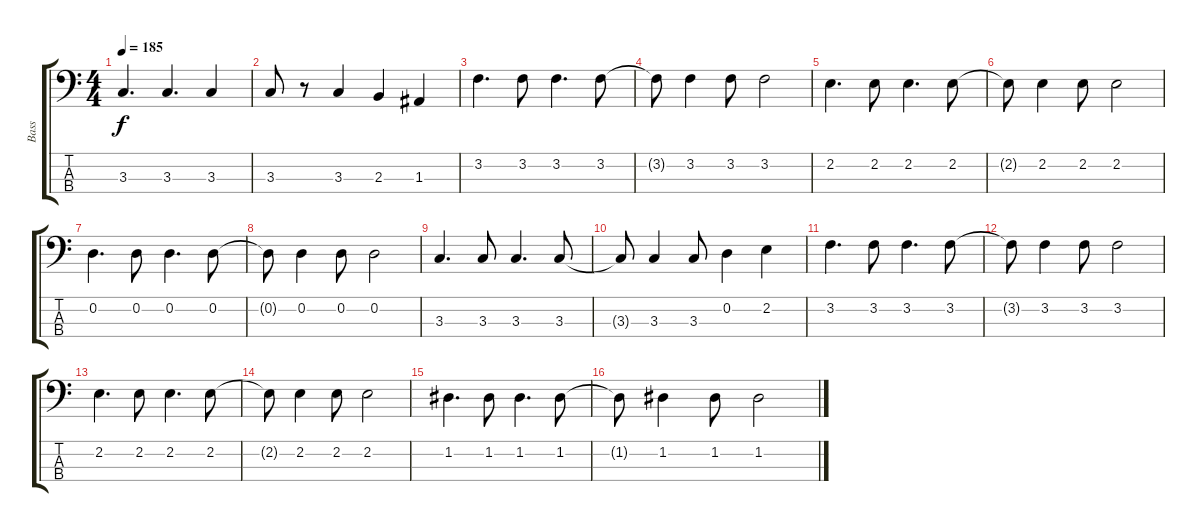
\track ("Bass" "Bass") {instrument electricbassfinger}
\staff {score tabs}
\tuning (G2 D2 A1 E1) {hide}
\ts (4 4)
\tempo 185
\clef f4
\ks c
3.3.4{d dy f} 3.3.4{d} 3.3.4 |
3.3.8 r.8 3.3.4 2.3.4 1.3.4 |
3.2.4{d} 3.2.8 3.2.4{d} 3.2.8 |
3.2{t}.8 3.2.4 3.2.8 3.2.2 |
2.2.4{d} 2.2.8 2.2.4{d} 2.2.8 |
2.2{t}.8 2.2.4 2.2.8 2.2.2 |
0.2.4{d} 0.2.8 0.2.4{d} 0.2.8 |
0.2{t}.8 0.2.4 0.2.8 0.2.2 |
3.3.4{d} 3.3.8 3.3.4{d} 3.3.8 |
3.3{t}.8 3.3.4 3.3.8 0.2.4 2.2.4 |
3.2.4{d} 3.2.8 3.2.4{d} 3.2.8 |
3.2{t}.8 3.2.4 3.2.8 3.2.2 |
2.2.4{d} 2.2.8 2.2.4{d} 2.2.8 |
2.2{t}.8 2.2.4 2.2.8 2.2.2 |
1.2.4{d} 1.2.8 1.2.4{d} 1.2.8 |
1.2{t}.8 1.2.4 1.2.8 1.2.2
